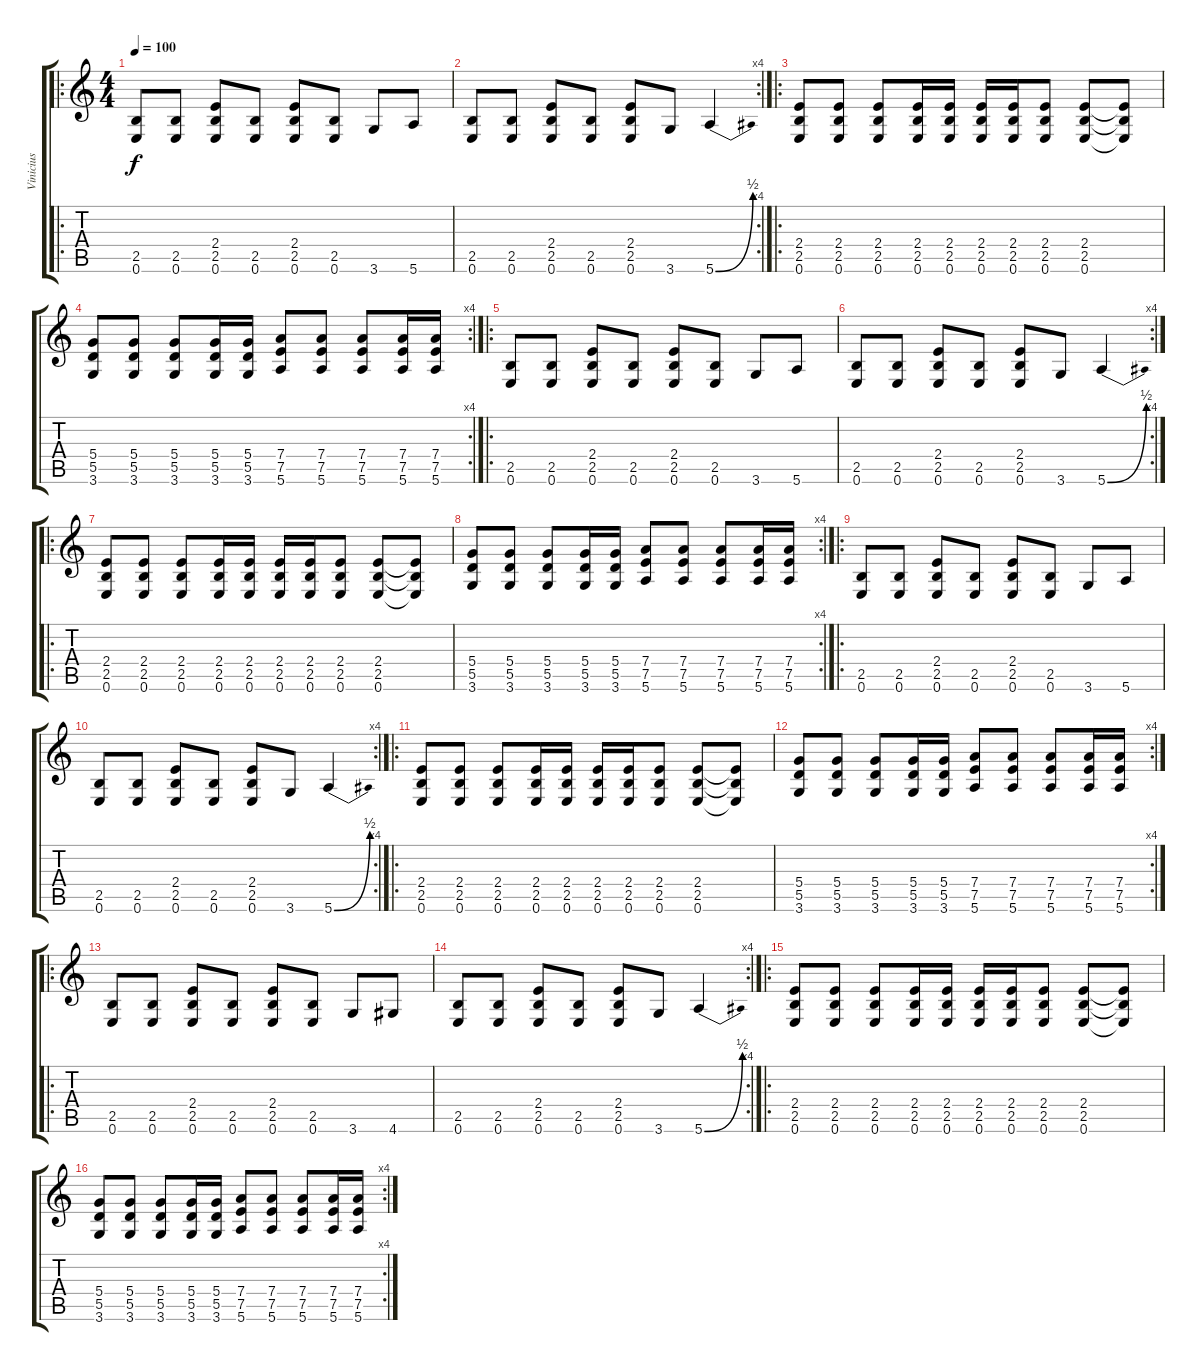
\track ("Vinicius" "Vinicius") {instrument distortionguitar}
\staff {score tabs}
\tuning (E4 B3 G3 D3 A2 E2) {hide}
\ro
\ts (4 4)
\tempo 100
\clef g2
\ks c
(2.5 0.6).8{dy f volume 12 instrument electricguitarmuted} (2.5 0.6).8 (2.4 2.5 0.6).8 (2.5 0.6).8 (2.4 2.5 0.6).8 (2.5 0.6).8 3.6.8{instrument distortionguitar} 5.6.8 |
\rc 4
(2.5 0.6).8{instrument electricguitarmuted} (2.5 0.6).8 (2.4 2.5 0.6).8 (2.5 0.6).8 (2.4 2.5 0.6).8 3.6.8{instrument distortionguitar} 5.6{be (bend 0 0 60 2)}.4 |
\ro
(2.4 2.5 0.6).8{instrument electricguitarmuted} (2.4 2.5 0.6).8 (2.4 2.5 0.6).8{instrument distortionguitar} (2.4 2.5 0.6).16{instrument electricguitarmuted} (2.4 2.5 0.6).16 (2.4 2.5 0.6).16 (2.4 2.5 0.6).16 (2.4 2.5 0.6).8 (2.4 2.5 0.6).8{instrument distortionguitar} (2.4{t} 2.5{t} 0.6{t}).8 |
\rc 4
(5.4 5.5 3.6).8 (5.4 5.5 3.6).8 (5.4 5.5 3.6).8 (5.4 5.5 3.6).16 (5.4 5.5 3.6).16 (7.4 7.5 5.6).8 (7.4 7.5 5.6).8 (7.4 7.5 5.6).8 (7.4 7.5 5.6).16 (7.4 7.5 5.6).16 |
\ro
(2.5 0.6).8{volume 12 instrument electricguitarmuted} (2.5 0.6).8 (2.4 2.5 0.6).8 (2.5 0.6).8 (2.4 2.5 0.6).8 (2.5 0.6).8 3.6.8{instrument distortionguitar} 5.6.8 |
\rc 4
(2.5 0.6).8{instrument electricguitarmuted} (2.5 0.6).8 (2.4 2.5 0.6).8 (2.5 0.6).8 (2.4 2.5 0.6).8 3.6.8{instrument distortionguitar} 5.6{be (bend 0 0 60 2)}.4 |
\ro
(2.4 2.5 0.6).8{instrument electricguitarmuted} (2.4 2.5 0.6).8 (2.4 2.5 0.6).8{instrument distortionguitar} (2.4 2.5 0.6).16{instrument electricguitarmuted} (2.4 2.5 0.6).16 (2.4 2.5 0.6).16 (2.4 2.5 0.6).16 (2.4 2.5 0.6).8 (2.4 2.5 0.6).8{instrument distortionguitar} (2.4{t} 2.5{t} 0.6{t}).8 |
\rc 4
(5.4 5.5 3.6).8 (5.4 5.5 3.6).8 (5.4 5.5 3.6).8 (5.4 5.5 3.6).16 (5.4 5.5 3.6).16 (7.4 7.5 5.6).8 (7.4 7.5 5.6).8 (7.4 7.5 5.6).8 (7.4 7.5 5.6).16 (7.4 7.5 5.6).16 |
\ro
(2.5 0.6).8{instrument electricguitarmuted} (2.5 0.6).8 (2.4 2.5 0.6).8 (2.5 0.6).8 (2.4 2.5 0.6).8 (2.5 0.6).8 3.6.8{instrument distortionguitar} 5.6.8 |
\rc 4
(2.5 0.6).8{instrument electricguitarmuted} (2.5 0.6).8 (2.4 2.5 0.6).8 (2.5 0.6).8 (2.4 2.5 0.6).8 3.6.8{instrument distortionguitar} 5.6{be (bend 0 0 60 2)}.4 |
\ro
(2.4 2.5 0.6).8{volume 16 instrument electricguitarmuted} (2.4 2.5 0.6).8 (2.4 2.5 0.6).8{instrument distortionguitar} (2.4 2.5 0.6).16{instrument electricguitarmuted} (2.4 2.5 0.6).16 (2.4 2.5 0.6).16 (2.4 2.5 0.6).16 (2.4 2.5 0.6).8 (2.4 2.5 0.6).8{instrument distortionguitar} (2.4{t} 2.5{t} 0.6{t}).8 |
\rc 4
(5.4 5.5 3.6).8 (5.4 5.5 3.6).8 (5.4 5.5 3.6).8 (5.4 5.5 3.6).16 (5.4 5.5 3.6).16 (7.4 7.5 5.6).8 (7.4 7.5 5.6).8 (7.4 7.5 5.6).8 (7.4 7.5 5.6).16 (7.4 7.5 5.6).16 |
\ro
(2.5 0.6).8{instrument electricguitarmuted} (2.5 0.6).8 (2.4 2.5 0.6).8 (2.5 0.6).8 (2.4 2.5 0.6).8 (2.5 0.6).8 3.6.8{instrument distortionguitar} 4.6.8 |
\rc 4
(2.5 0.6).8{instrument electricguitarmuted} (2.5 0.6).8 (2.4 2.5 0.6).8 (2.5 0.6).8 (2.4 2.5 0.6).8 3.6.8{instrument distortionguitar} 5.6{be (bend 0 0 60 2)}.4 |
\ro
(2.4 2.5 0.6).8{instrument electricguitarmuted} (2.4 2.5 0.6).8 (2.4 2.5 0.6).8{instrument distortionguitar} (2.4 2.5 0.6).16{instrument electricguitarmuted} (2.4 2.5 0.6).16 (2.4 2.5 0.6).16 (2.4 2.5 0.6).16 (2.4 2.5 0.6).8 (2.4 2.5 0.6).8{instrument distortionguitar} (2.4{t} 2.5{t} 0.6{t}).8 |
\rc 4
(5.4 5.5 3.6).8 (5.4 5.5 3.6).8 (5.4 5.5 3.6).8 (5.4 5.5 3.6).16 (5.4 5.5 3.6).16 (7.4 7.5 5.6).8 (7.4 7.5 5.6).8 (7.4 7.5 5.6).8 (7.4 7.5 5.6).16 (7.4 7.5 5.6).16
